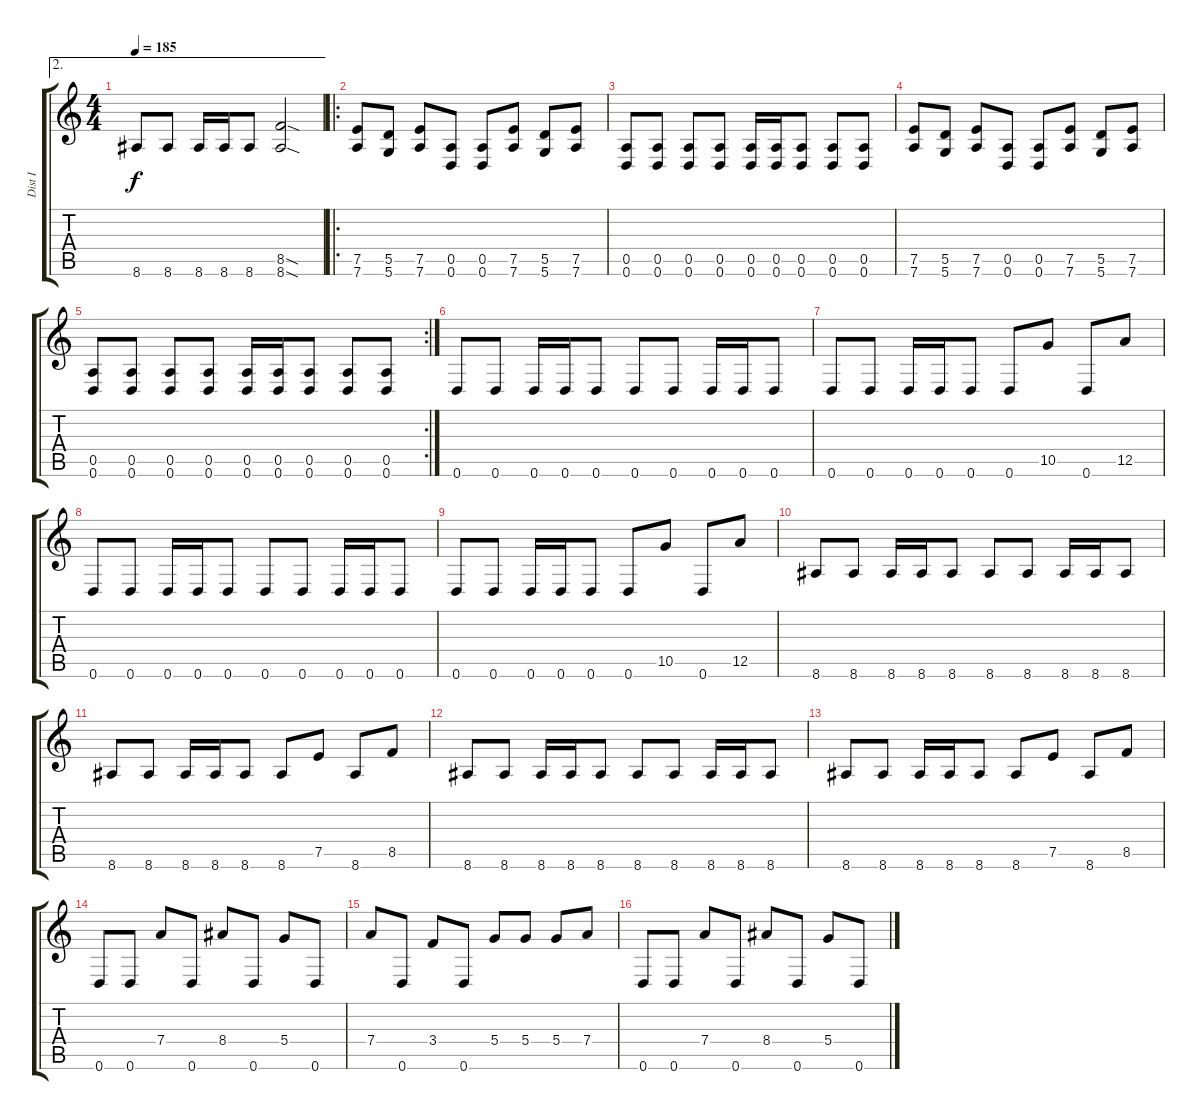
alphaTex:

\track ("Dist I" "Dist I") {instrument distortionguitar}
\staff {score tabs}
\tuning (E4 B3 G3 D3 A2 D2) {hide}
\ae 2
\ts (4 4)
\tempo 185
\clef g2
\ks c
8.6.8{dy f} 8.6.8 8.6.16 8.6.16 8.6.8 (8.5{sod} 8.6{sod}).2 |
\ro
(7.5 7.6).8 (5.5 5.6).8 (7.5 7.6).8 (0.5 0.6).8 (0.5 0.6).8 (7.5 7.6).8 (5.5 5.6).8 (7.5 7.6).8 |
(0.5 0.6).8 (0.5 0.6).8 (0.5 0.6).8 (0.5 0.6).8 (0.5 0.6).16 (0.5 0.6).16 (0.5 0.6).8 (0.5 0.6).8 (0.5 0.6).8 |
(7.5 7.6).8 (5.5 5.6).8 (7.5 7.6).8 (0.5 0.6).8 (0.5 0.6).8 (7.5 7.6).8 (5.5 5.6).8 (7.5 7.6).8 |
\rc 2
(0.5 0.6).8 (0.5 0.6).8 (0.5 0.6).8 (0.5 0.6).8 (0.5 0.6).16 (0.5 0.6).16 (0.5 0.6).8 (0.5 0.6).8 (0.5 0.6).8 |
0.6.8 0.6.8 0.6.16 0.6.16 0.6.8 0.6.8 0.6.8 0.6.16 0.6.16 0.6.8 |
0.6.8 0.6.8 0.6.16 0.6.16 0.6.8 0.6.8 10.5.8 0.6.8 12.5.8 |
0.6.8 0.6.8 0.6.16 0.6.16 0.6.8 0.6.8 0.6.8 0.6.16 0.6.16 0.6.8 |
0.6.8 0.6.8 0.6.16 0.6.16 0.6.8 0.6.8 10.5.8 0.6.8 12.5.8 |
8.6.8 8.6.8 8.6.16 8.6.16 8.6.8 8.6.8 8.6.8 8.6.16 8.6.16 8.6.8 |
8.6.8 8.6.8 8.6.16 8.6.16 8.6.8 8.6.8 7.5.8 8.6.8 8.5.8 |
8.6.8 8.6.8 8.6.16 8.6.16 8.6.8 8.6.8 8.6.8 8.6.16 8.6.16 8.6.8 |
8.6.8 8.6.8 8.6.16 8.6.16 8.6.8 8.6.8 7.5.8 8.6.8 8.5.8 |
0.6.8 0.6.8 7.4.8 0.6.8 8.4.8 0.6.8 5.4.8 0.6.8 |
7.4.8 0.6.8 3.4.8 0.6.8 5.4.8 5.4.8 5.4.8 7.4.8 |
0.6.8 0.6.8 7.4.8 0.6.8 8.4.8 0.6.8 5.4.8 0.6.8
